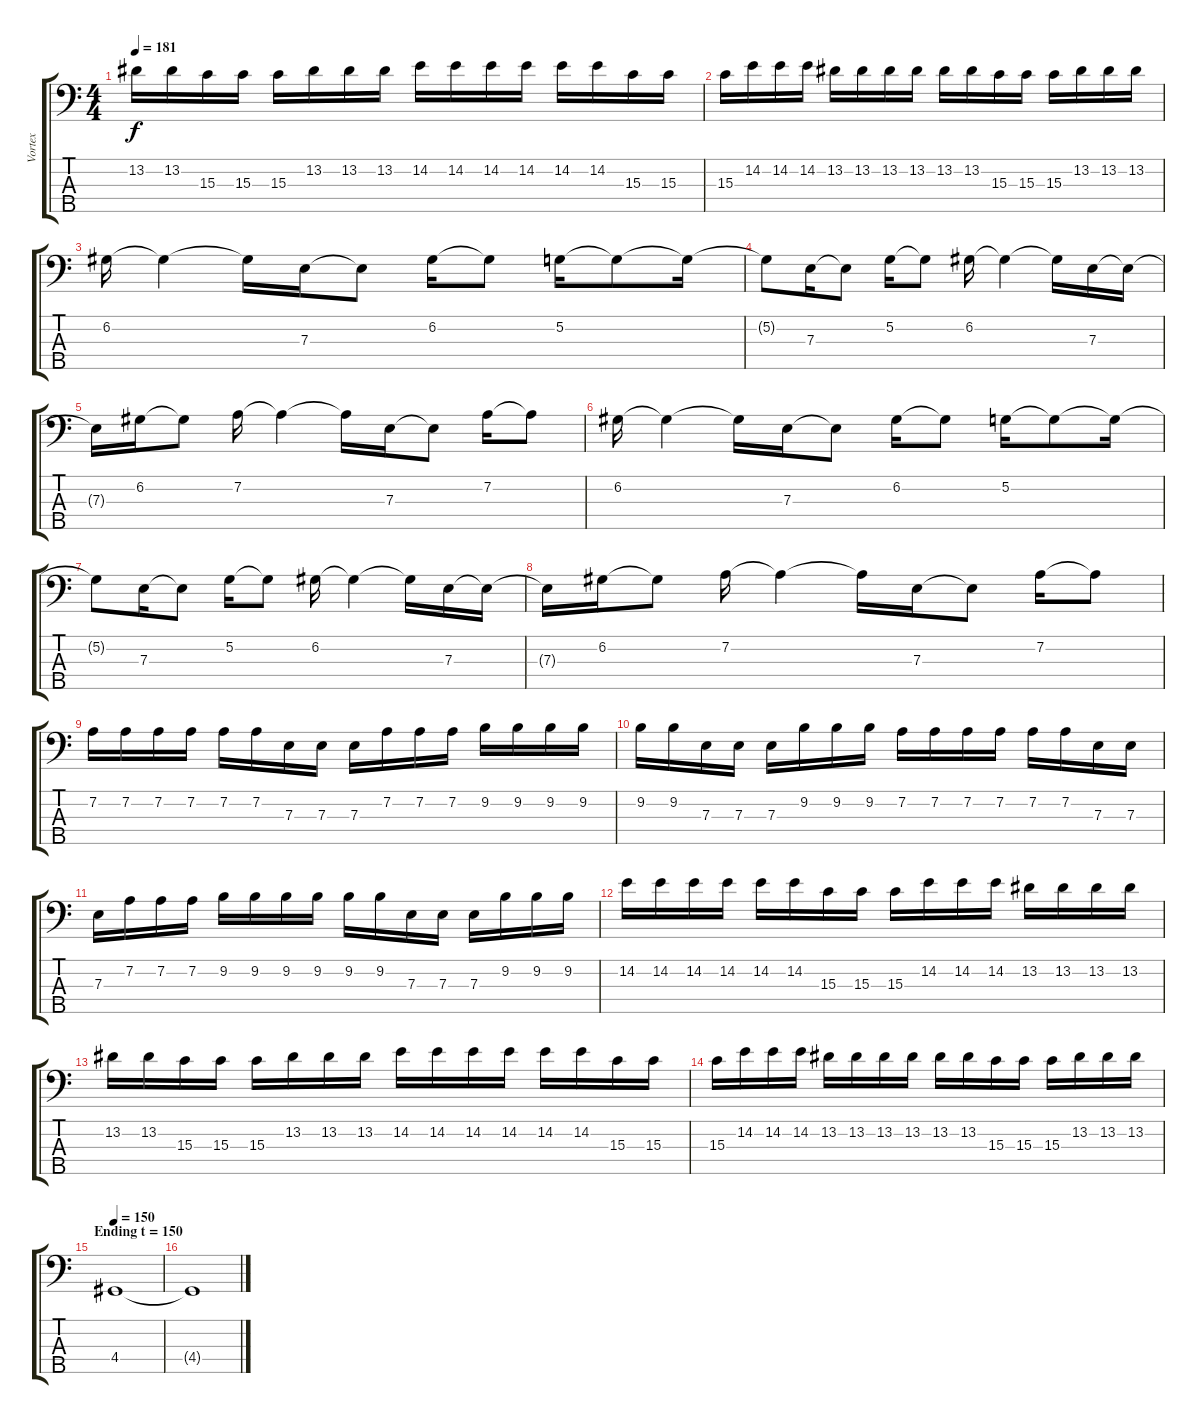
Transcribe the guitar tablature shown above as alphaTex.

\track ("Vortex" "Vortex") {instrument electricbassfinger}
\staff {score tabs}
\tuning (G2 D2 A1 E1 B0) {hide}
\ts (4 4)
\tempo 181
\clef f4
\ks c
13.2.16{dy f} 13.2.16 15.3.16 15.3.16 15.3.16 13.2.16 13.2.16 13.2.16 14.2.16 14.2.16 14.2.16 14.2.16 14.2.16 14.2.16 15.3.16 15.3.16 |
15.3.16 14.2.16 14.2.16 14.2.16 13.2.16 13.2.16 13.2.16 13.2.16 13.2.16 13.2.16 15.3.16 15.3.16 15.3.16 13.2.16 13.2.16 13.2.16 |
6.2.16 6.2{t}.4 6.2{t}.16 7.3.16 7.3{t}.8 6.2.16 6.2{t}.8 5.2.16 5.2{t}.8 5.2{t}.16 |
5.2{t}.8 7.3.16 7.3{t}.8 5.2.16 5.2{t}.8 6.2.16 6.2{t}.4 6.2{t}.16 7.3.16 7.3{t}.16 |
7.3{t}.16 6.2.16 6.2{t}.8 7.2.16 7.2{t}.4 7.2{t}.16 7.3.16 7.3{t}.8 7.2.16 7.2{t}.8 |
6.2.16 6.2{t}.4 6.2{t}.16 7.3.16 7.3{t}.8 6.2.16 6.2{t}.8 5.2.16 5.2{t}.8 5.2{t}.16 |
5.2{t}.8 7.3.16 7.3{t}.8 5.2.16 5.2{t}.8 6.2.16 6.2{t}.4 6.2{t}.16 7.3.16 7.3{t}.16 |
7.3{t}.16 6.2.16 6.2{t}.8 7.2.16 7.2{t}.4 7.2{t}.16 7.3.16 7.3{t}.8 7.2.16 7.2{t}.8 |
7.2.16 7.2.16 7.2.16 7.2.16 7.2.16 7.2.16 7.3.16 7.3.16 7.3.16 7.2.16 7.2.16 7.2.16 9.2.16 9.2.16 9.2.16 9.2.16 |
9.2.16 9.2.16 7.3.16 7.3.16 7.3.16 9.2.16 9.2.16 9.2.16 7.2.16 7.2.16 7.2.16 7.2.16 7.2.16 7.2.16 7.3.16 7.3.16 |
7.3.16 7.2.16 7.2.16 7.2.16 9.2.16 9.2.16 9.2.16 9.2.16 9.2.16 9.2.16 7.3.16 7.3.16 7.3.16 9.2.16 9.2.16 9.2.16 |
14.2.16 14.2.16 14.2.16 14.2.16 14.2.16 14.2.16 15.3.16 15.3.16 15.3.16 14.2.16 14.2.16 14.2.16 13.2.16 13.2.16 13.2.16 13.2.16 |
13.2.16 13.2.16 15.3.16 15.3.16 15.3.16 13.2.16 13.2.16 13.2.16 14.2.16 14.2.16 14.2.16 14.2.16 14.2.16 14.2.16 15.3.16 15.3.16 |
15.3.16 14.2.16 14.2.16 14.2.16 13.2.16 13.2.16 13.2.16 13.2.16 13.2.16 13.2.16 15.3.16 15.3.16 15.3.16 13.2.16 13.2.16 13.2.16 |
\section ("" "Ending t = 150")
\tempo 150
4.4.1 |
4.4{t}.1
